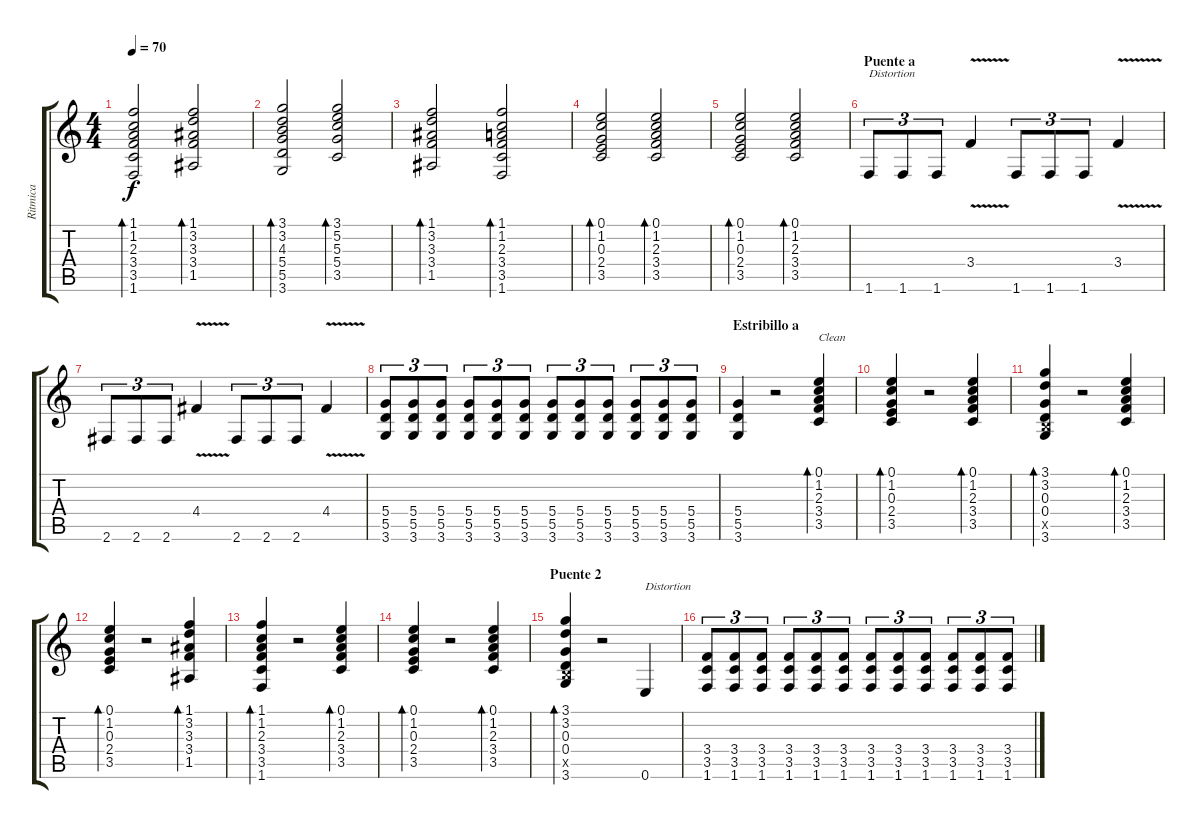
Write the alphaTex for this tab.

\track ("Ritmica" "Ritmica") {instrument electricguitarclean}
\staff {score tabs}
\tuning (E4 B3 G3 D3 A2 E2) {hide}
\ts (4 4)
\tempo 70
\clef g2
\ks c
(1.1 1.2 2.3 3.4 3.5 1.6).2{bd 120 dy f} (1.1 3.2 3.3 3.4 1.5).2{bd 120} |
(3.1 3.2 4.3 5.4 5.5 3.6).2{bd 120} (3.1 5.2 5.3 5.4 3.5).2{bd 120} |
(1.1 3.2 3.3 3.4 1.5).2{bd 120} (1.1 1.2 2.3 3.4 3.5 1.6).2{bd 120} |
(0.1 1.2 0.3 2.4 3.5).2{bd 120} (0.1 1.2 2.3 3.4 3.5).2{bd 120} |
(0.1 1.2 0.3 2.4 3.5).2{bd 120} (0.1 1.2 2.3 3.4 3.5).2{bd 120} |
\section ("" "Puente a")
1.6.8{tu (3 2) txt "Distortion" instrument distortionguitar} 1.6.8{tu (3 2)} 1.6.8{tu (3 2)} 3.4{v}.4 1.6.8{tu (3 2)} 1.6.8{tu (3 2)} 1.6.8{tu (3 2)} 3.4{v}.4 |
2.6.8{tu (3 2)} 2.6.8{tu (3 2)} 2.6.8{tu (3 2)} 4.4{v}.4 2.6.8{tu (3 2)} 2.6.8{tu (3 2)} 2.6.8{tu (3 2)} 4.4{v}.4 |
(5.4 5.5 3.6).8{tu (3 2)} (5.4 5.5 3.6).8{tu (3 2)} (5.4 5.5 3.6).8{tu (3 2)} (5.4 5.5 3.6).8{tu (3 2)} (5.4 5.5 3.6).8{tu (3 2)} (5.4 5.5 3.6).8{tu (3 2)} (5.4 5.5 3.6).8{tu (3 2)} (5.4 5.5 3.6).8{tu (3 2)} (5.4 5.5 3.6).8{tu (3 2)} (5.4 5.5 3.6).8{tu (3 2)} (5.4 5.5 3.6).8{tu (3 2)} (5.4 5.5 3.6).8{tu (3 2)} |
\section ("" "Estribillo a")
(5.4 5.5 3.6).4 r.2 (0.1 1.2 2.3 3.4 3.5).4{bd 120 txt "Clean" instrument electricguitarclean} |
(0.1 1.2 0.3 2.4 3.5).4{bd 120} r.2 (0.1 1.2 2.3 3.4 3.5).4{bd 120} |
(3.1 3.2 0.3 0.4 2.5{x} 3.6).4{bd 120} r.2 (0.1 1.2 2.3 3.4 3.5).4{bd 120} |
(0.1 1.2 0.3 2.4 3.5).4{bd 120} r.2 (1.1 3.2 3.3 3.4 1.5).4{bd 120} |
(1.1 1.2 2.3 3.4 3.5 1.6).4{bd 120} r.2 (0.1 1.2 2.3 3.4 3.5).4{bd 120} |
(0.1 1.2 0.3 2.4 3.5).4{bd 120} r.2 (0.1 1.2 2.3 3.4 3.5).4{bd 120} |
\section ("" "Puente 2")
(3.1 3.2 0.3 0.4 2.5{x} 3.6).4{bd 120} r.2 0.6.4{txt "Distortion" instrument distortionguitar} |
(3.4 3.5 1.6).8{tu (3 2)} (3.4 3.5 1.6).8{tu (3 2)} (3.4 3.5 1.6).8{tu (3 2)} (3.4 3.5 1.6).8{tu (3 2)} (3.4 3.5 1.6).8{tu (3 2)} (3.4 3.5 1.6).8{tu (3 2)} (3.4 3.5 1.6).8{tu (3 2)} (3.4 3.5 1.6).8{tu (3 2)} (3.4 3.5 1.6).8{tu (3 2)} (3.4 3.5 1.6).8{tu (3 2)} (3.4 3.5 1.6).8{tu (3 2)} (3.4 3.5 1.6).8{tu (3 2)}
